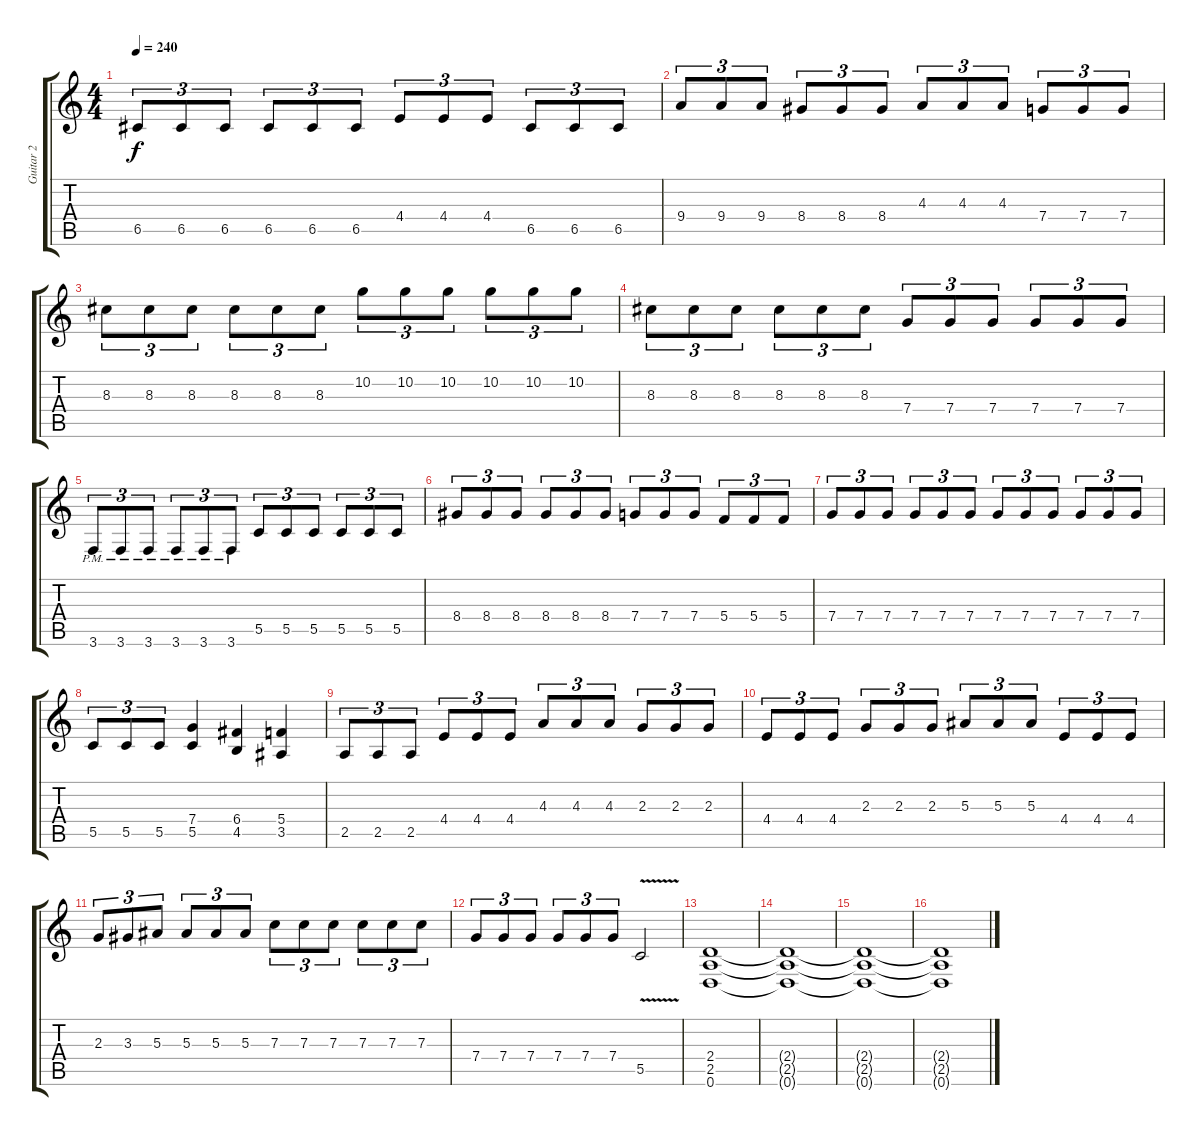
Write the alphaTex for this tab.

\track ("Guitar 2" "Guitar 2") {instrument overdrivenguitar}
\staff {score tabs}
\tuning (D4 A3 F3 C3 G2 D2) {hide}
\ts (4 4)
\tempo 240
\clef g2
\ks c
6.5.8{tu (3 2) dy f} 6.5.8{tu (3 2)} 6.5.8{tu (3 2)} 6.5.8{tu (3 2)} 6.5.8{tu (3 2)} 6.5.8{tu (3 2)} 4.4.8{tu (3 2)} 4.4.8{tu (3 2)} 4.4.8{tu (3 2)} 6.5.8{tu (3 2)} 6.5.8{tu (3 2)} 6.5.8{tu (3 2)} |
9.4.8{tu (3 2)} 9.4.8{tu (3 2)} 9.4.8{tu (3 2)} 8.4.8{tu (3 2)} 8.4.8{tu (3 2)} 8.4.8{tu (3 2)} 4.3.8{tu (3 2)} 4.3.8{tu (3 2)} 4.3.8{tu (3 2)} 7.4.8{tu (3 2)} 7.4.8{tu (3 2)} 7.4.8{tu (3 2)} |
8.3.8{tu (3 2)} 8.3.8{tu (3 2)} 8.3.8{tu (3 2)} 8.3.8{tu (3 2)} 8.3.8{tu (3 2)} 8.3.8{tu (3 2)} 10.2.8{tu (3 2)} 10.2.8{tu (3 2)} 10.2.8{tu (3 2)} 10.2.8{tu (3 2)} 10.2.8{tu (3 2)} 10.2.8{tu (3 2)} |
8.3.8{tu (3 2)} 8.3.8{tu (3 2)} 8.3.8{tu (3 2)} 8.3.8{tu (3 2)} 8.3.8{tu (3 2)} 8.3.8{tu (3 2)} 7.4.8{tu (3 2)} 7.4.8{tu (3 2)} 7.4.8{tu (3 2)} 7.4.8{tu (3 2)} 7.4.8{tu (3 2)} 7.4.8{tu (3 2)} |
3.6{pm}.8{tu (3 2)} 3.6{pm}.8{tu (3 2)} 3.6{pm}.8{tu (3 2)} 3.6{pm}.8{tu (3 2)} 3.6{pm}.8{tu (3 2)} 3.6{pm}.8{tu (3 2)} 5.5.8{tu (3 2)} 5.5.8{tu (3 2)} 5.5.8{tu (3 2)} 5.5.8{tu (3 2)} 5.5.8{tu (3 2)} 5.5.8{tu (3 2)} |
8.4.8{tu (3 2)} 8.4.8{tu (3 2)} 8.4.8{tu (3 2)} 8.4.8{tu (3 2)} 8.4.8{tu (3 2)} 8.4.8{tu (3 2)} 7.4.8{tu (3 2)} 7.4.8{tu (3 2)} 7.4.8{tu (3 2)} 5.4.8{tu (3 2)} 5.4.8{tu (3 2)} 5.4.8{tu (3 2)} |
7.4.8{tu (3 2)} 7.4.8{tu (3 2)} 7.4.8{tu (3 2)} 7.4.8{tu (3 2)} 7.4.8{tu (3 2)} 7.4.8{tu (3 2)} 7.4.8{tu (3 2)} 7.4.8{tu (3 2)} 7.4.8{tu (3 2)} 7.4.8{tu (3 2)} 7.4.8{tu (3 2)} 7.4.8{tu (3 2)} |
5.5.8{tu (3 2)} 5.5.8{tu (3 2)} 5.5.8{tu (3 2)} (7.4 5.5).4 (6.4 4.5).4 (5.4 3.5).4 |
2.5.8{tu (3 2)} 2.5.8{tu (3 2)} 2.5.8{tu (3 2)} 4.4.8{tu (3 2)} 4.4.8{tu (3 2)} 4.4.8{tu (3 2)} 4.3.8{tu (3 2)} 4.3.8{tu (3 2)} 4.3.8{tu (3 2)} 2.3.8{tu (3 2)} 2.3.8{tu (3 2)} 2.3.8{tu (3 2)} |
4.4.8{tu (3 2)} 4.4.8{tu (3 2)} 4.4.8{tu (3 2)} 2.3.8{tu (3 2)} 2.3.8{tu (3 2)} 2.3.8{tu (3 2)} 5.3.8{tu (3 2)} 5.3.8{tu (3 2)} 5.3.8{tu (3 2)} 4.4.8{tu (3 2)} 4.4.8{tu (3 2)} 4.4.8{tu (3 2)} |
2.3.8{tu (3 2)} 3.3.8{tu (3 2)} 5.3.8{tu (3 2)} 5.3.8{tu (3 2)} 5.3.8{tu (3 2)} 5.3.8{tu (3 2)} 7.3.8{tu (3 2)} 7.3.8{tu (3 2)} 7.3.8{tu (3 2)} 7.3.8{tu (3 2)} 7.3.8{tu (3 2)} 7.3.8{tu (3 2)} |
7.4.8{tu (3 2)} 7.4.8{tu (3 2)} 7.4.8{tu (3 2)} 7.4.8{tu (3 2)} 7.4.8{tu (3 2)} 7.4.8{tu (3 2)} 5.5{v}.2 |
(2.4 2.5 0.6).1 |
(2.4{t} 2.5{t} 0.6{t}).1 |
(2.4{t} 2.5{t} 0.6{t}).1 |
(2.4{t} 2.5{t} 0.6{t}).1
